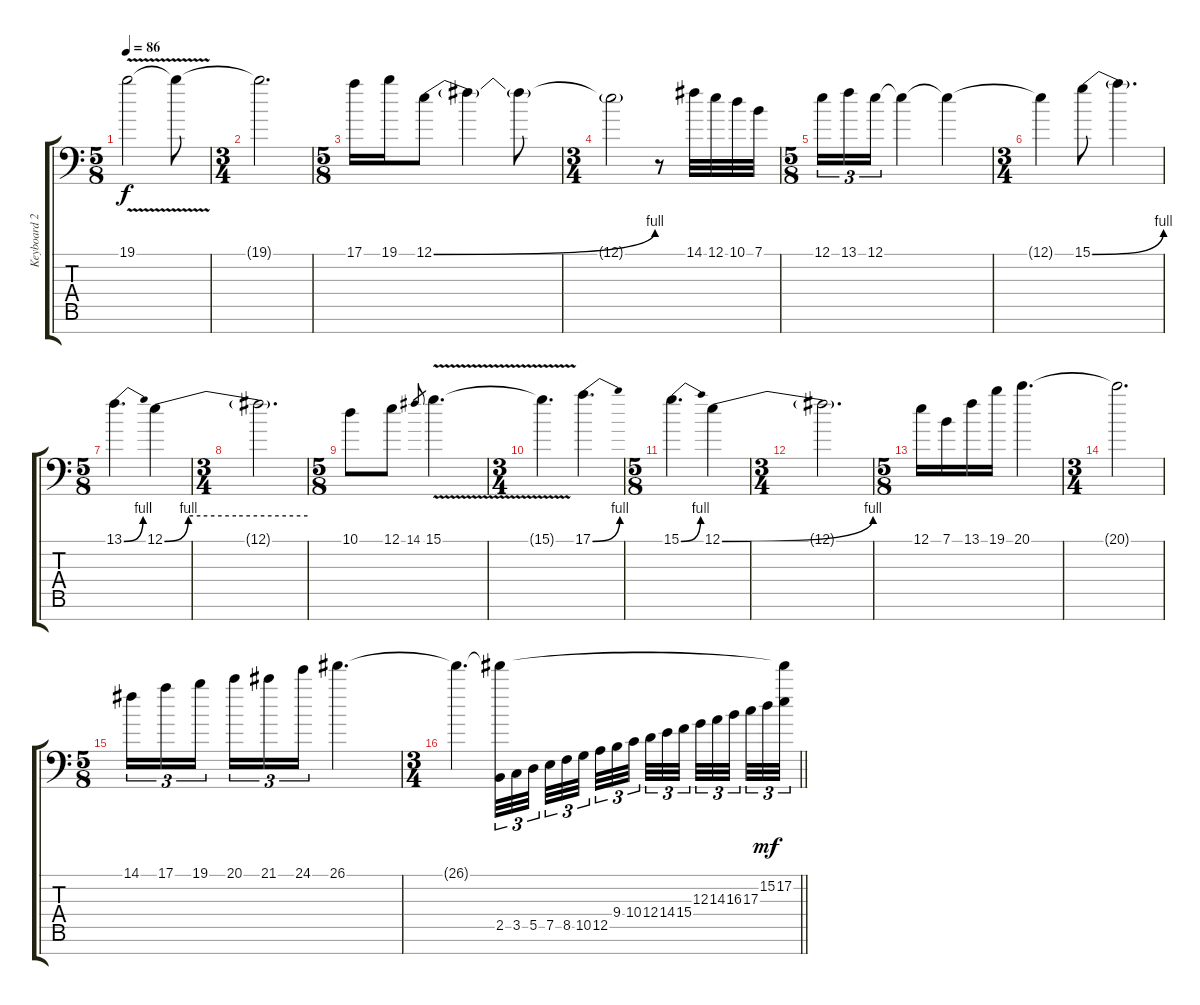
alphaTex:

\track ("Keyboard 2" "Keyboard 2") {instrument lead2sawtooth}
\staff {score tabs}
\tuning (E4 B3 G3 D3 A2 E2 C-1) {hide}
\ts (5 8)
\tempo 86
\clef f4
\ks c
19.1{v}.2{dy f} 19.1{t}.8 |
\ts (3 4)
19.1{t}.2{d} |
\ts (5 8)
17.1.16 19.1.16 12.1{be (bend 0 0 60 4)}.8 12.1{t}.4 12.1{t}.8 |
\ts (3 4)
12.1{t}.2 r.8 14.1.32 12.1.32 10.1.32 7.1.32 |
\ts (5 8)
12.1.16{tu (3 2)} 13.1.16{tu (3 2)} 12.1.16{tu (3 2)} 12.1{t}.4 12.1{t}.4 |
\ts (3 4)
12.1{t}.4 15.1{be (bend 0 0 60 4)}.8 15.1{t}.4{d} |
\ts (5 8)
13.1{be (bend 0 0 60 4)}.4{d} 12.1{be (custom 0 0 10 4 15 4 30 4 60 4)}.4 |
\ts (3 4)
12.1{t}.2{d} |
\ts (5 8)
10.1.8 12.1.8 14.1.8{gr} 15.1{v}.4{d} |
\ts (3 4)
15.1{t}.4{d} 17.1{be (bend 0 0 60 4)}.4{d} |
\ts (5 8)
15.1{be (bend 0 0 60 4)}.4{d} 12.1{be (bend 0 0 60 4)}.4 |
\ts (3 4)
12.1{t}.2{d} |
\ts (5 8)
12.1.16 7.1.16 13.1.16 19.1.16 20.1.4{d} |
\ts (3 4)
20.1{t}.2{d} |
\ts (5 8)
14.1.16{tu (3 2)} 17.1.16{tu (3 2)} 19.1.16{tu (3 2)} 20.1.16{tu (3 2)} 21.1.16{tu (3 2)} 24.1.16{tu (3 2)} 26.1.4{d} |
\ts (3 4)
\barLineRight lightlight
26.1{t}.4{d} (26.1{t} 2.5).32{tu (3 2)} 3.5.32{tu (3 2)} 5.5.32{tu (3 2) beam splitsecondary} 7.5.32{tu (3 2)} 8.5.32{tu (3 2)} 10.5.32{tu (3 2)} 12.5.32{tu (3 2)} 9.4.32{tu (3 2)} 10.4.32{tu (3 2) beam splitsecondary} 12.4.32{tu (3 2)} 14.4.32{tu (3 2)} 15.4.32{tu (3 2) beam splitsecondary} 12.3.32{tu (3 2)} 14.3.32{tu (3 2)} 16.3.32{tu (3 2) beam splitsecondary} 17.3.32{tu (3 2)} 15.2.32{tu (3 2) dy mf} (26.1{t} 17.2).32{tu (3 2)}
